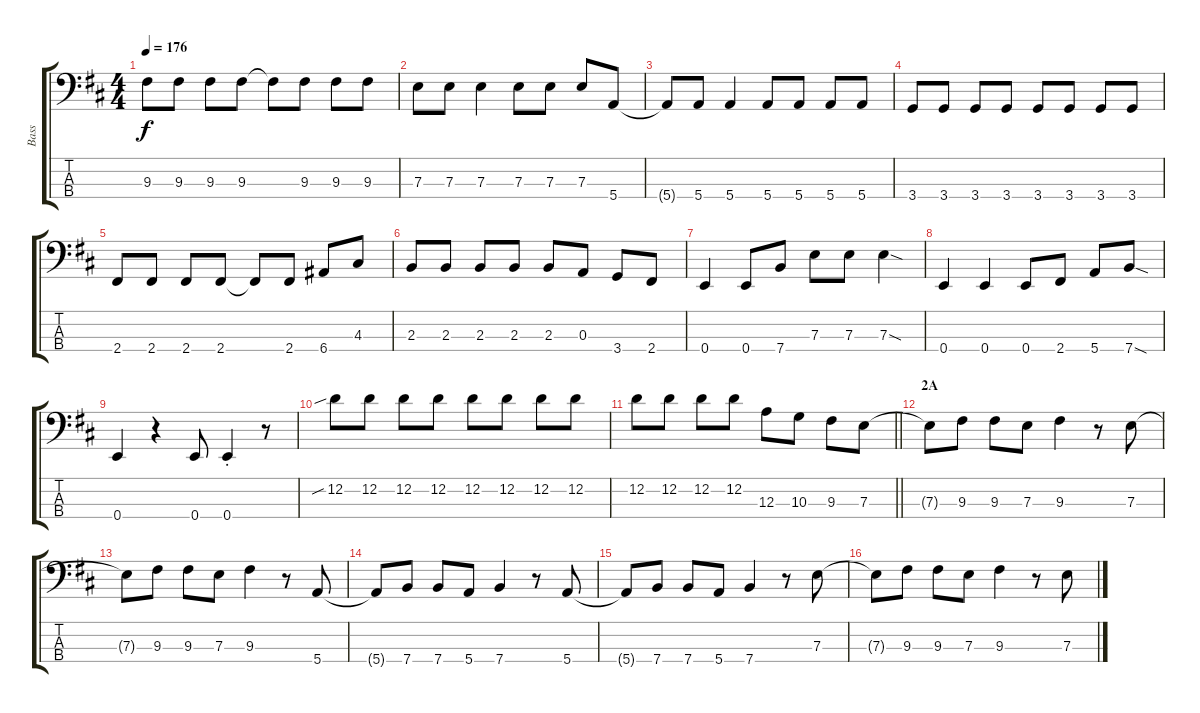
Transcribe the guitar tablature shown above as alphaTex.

\track ("Bass" "Bass") {instrument electricbasspick}
\staff {score tabs}
\tuning (G2 D2 A1 E1) {hide}
\ts (4 4)
\tempo 176
\clef f4
\ks d
9.3.8{dy f} 9.3.8 9.3.8 9.3.8 9.3{t}.8 9.3.8 9.3.8 9.3.8 |
7.3.8 7.3.8 7.3.4 7.3.8 7.3.8 7.3.8 5.4.8 |
5.4{t}.8 5.4.8 5.4.4 5.4.8 5.4.8 5.4.8 5.4.8 |
3.4.8 3.4.8 3.4.8 3.4.8 3.4.8 3.4.8 3.4.8 3.4.8 |
2.4.8 2.4.8 2.4.8 2.4.8 2.4{t}.8 2.4.8 6.4.8 4.3.8 |
2.3.8 2.3.8 2.3.8 2.3.8 2.3.8 0.3.8 3.4.8 2.4.8 |
0.4.4 0.4.8 7.4.8 7.3.8 7.3.8 7.3{sod}.4 |
0.4.4 0.4.4 0.4.8 2.4.8 5.4.8 7.4{sod}.8 |
0.4.4 r.4 0.4.8 0.4{st}.4 r.8 |
12.2{sib}.8 12.2.8 12.2.8 12.2.8 12.2.8 12.2.8 12.2.8 12.2.8 |
\barLineRight lightlight
12.2.8 12.2.8 12.2.8 12.2.8 12.3.8 10.3.8 9.3.8 7.3.8 |
\section ("" "2A")
7.3{t}.8 9.3.8 9.3.8 7.3.8 9.3.4 r.8 7.3.8 |
7.3{t}.8 9.3.8 9.3.8 7.3.8 9.3.4 r.8 5.4.8 |
5.4{t}.8 7.4.8 7.4.8 5.4.8 7.4.4 r.8 5.4.8 |
5.4{t}.8 7.4.8 7.4.8 5.4.8 7.4.4 r.8 7.3.8 |
7.3{t}.8 9.3.8 9.3.8 7.3.8 9.3.4 r.8 7.3.8
